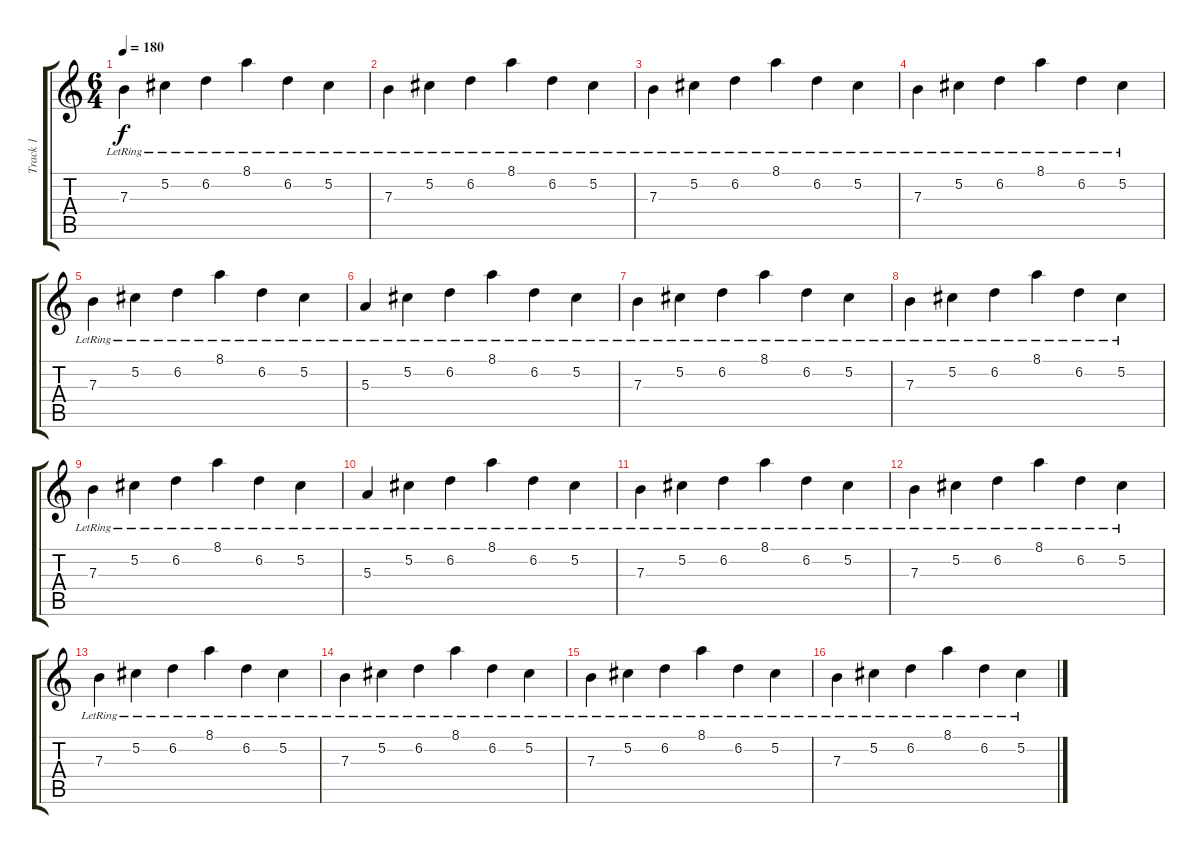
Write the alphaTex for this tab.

\track ("Track 1" "Track 1") {instrument distortionguitar}
\staff {score tabs}
\tuning (Db4 Ab3 E3 B2 Gb2 B1) {hide}
\ts (6 4)
\tempo 180
\clef g2
\ks c
7.3{lr}.4{dy f} 5.2{lr}.4 6.2{lr}.4 8.1{lr}.4 6.2{lr}.4 5.2{lr}.4 |
7.3{lr}.4 5.2{lr}.4 6.2{lr}.4 8.1{lr}.4 6.2{lr}.4 5.2{lr}.4 |
7.3{lr}.4 5.2{lr}.4 6.2{lr}.4 8.1{lr}.4 6.2{lr}.4 5.2{lr}.4 |
7.3{lr}.4 5.2{lr}.4 6.2{lr}.4 8.1{lr}.4 6.2{lr}.4 5.2{lr}.4 |
7.3{lr}.4 5.2{lr}.4 6.2{lr}.4 8.1{lr}.4 6.2{lr}.4 5.2{lr}.4 |
5.3{lr}.4 5.2{lr}.4 6.2{lr}.4 8.1{lr}.4 6.2{lr}.4 5.2{lr}.4 |
7.3{lr}.4 5.2{lr}.4 6.2{lr}.4 8.1{lr}.4 6.2{lr}.4 5.2{lr}.4 |
7.3{lr}.4 5.2{lr}.4 6.2{lr}.4 8.1{lr}.4 6.2{lr}.4 5.2{lr}.4 |
7.3{lr}.4 5.2{lr}.4 6.2{lr}.4 8.1{lr}.4 6.2{lr}.4 5.2{lr}.4 |
5.3{lr}.4 5.2{lr}.4 6.2{lr}.4 8.1{lr}.4 6.2{lr}.4 5.2{lr}.4 |
7.3{lr}.4 5.2{lr}.4 6.2{lr}.4 8.1{lr}.4 6.2{lr}.4 5.2{lr}.4 |
7.3{lr}.4 5.2{lr}.4 6.2{lr}.4 8.1{lr}.4 6.2{lr}.4 5.2{lr}.4 |
7.3{lr}.4 5.2{lr}.4 6.2{lr}.4 8.1{lr}.4 6.2{lr}.4 5.2{lr}.4 |
7.3{lr}.4 5.2{lr}.4 6.2{lr}.4 8.1{lr}.4 6.2{lr}.4 5.2{lr}.4 |
7.3{lr}.4 5.2{lr}.4 6.2{lr}.4 8.1{lr}.4 6.2{lr}.4 5.2{lr}.4 |
7.3{lr}.4 5.2{lr}.4 6.2{lr}.4 8.1{lr}.4 6.2{lr}.4 5.2{lr}.4
